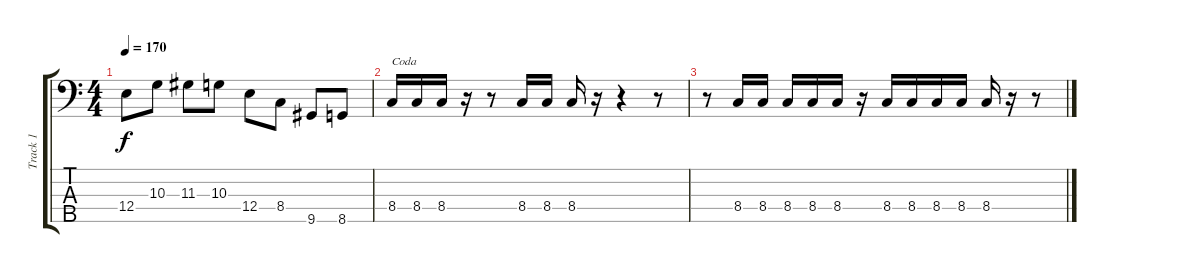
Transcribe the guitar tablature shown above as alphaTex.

\track ("Track 1" "Track 1") {instrument acousticguitarsteel}
\staff {score tabs}
\tuning (G2 D2 A1 E1 B0) {hide}
\ts (4 4)
\tempo 170
\clef f4
\ks c
12.4.8{dy f} 10.3.8 11.3.8 10.3.8 12.4.8 8.4.8 9.5.8 8.5.8 |
8.4.16{txt "Coda"} 8.4.16 8.4.16 r.16 r.8 8.4.16 8.4.16 8.4.16 r.16 r.4 r.8 |
r.8 8.4.16 8.4.16 8.4.16 8.4.16 8.4.16 r.16 8.4.16 8.4.16 8.4.16 8.4.16 8.4.16 r.16 r.8
